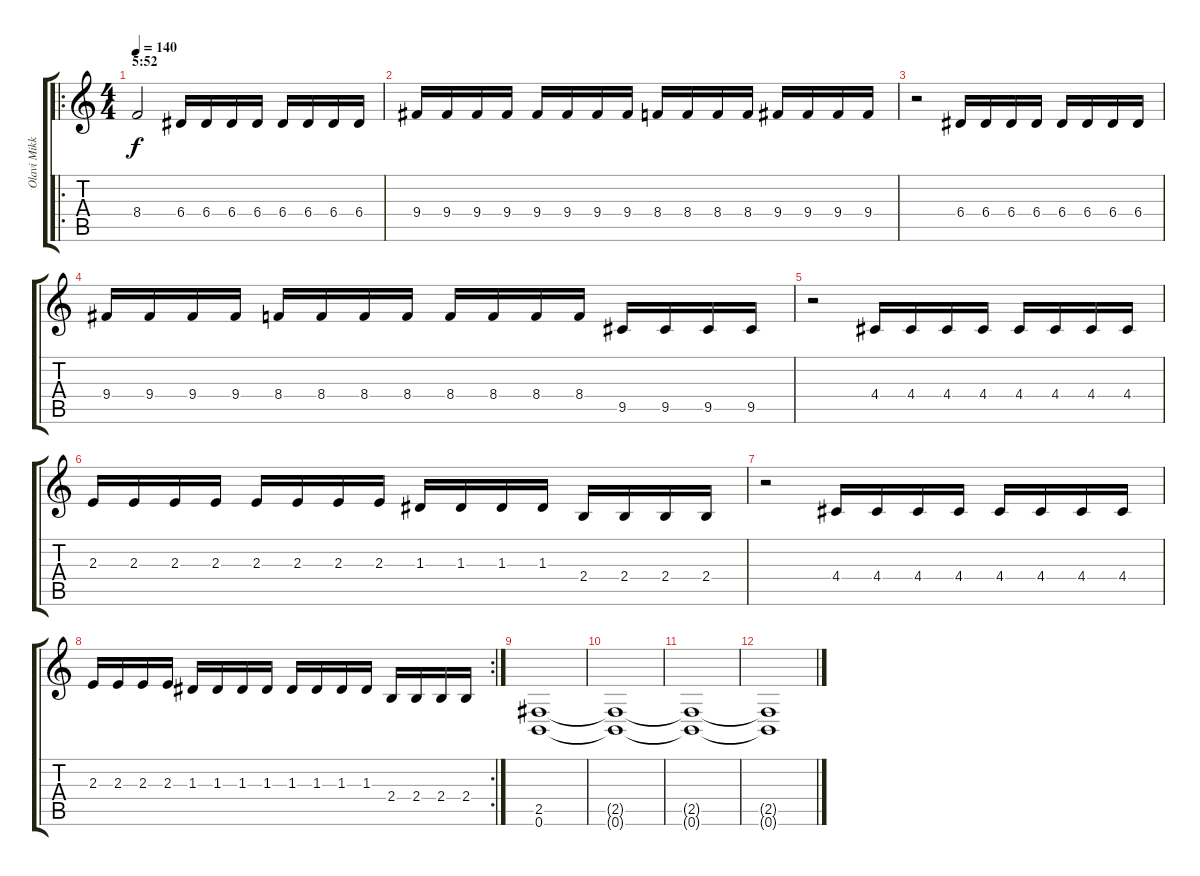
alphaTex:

\track ("Olavi Mikkonen" "Olavi Mikk") {instrument distortionguitar}
\staff {score tabs}
\tuning (B3 Gb3 D3 A2 E2 B1) {hide}
\ro
\ts (4 4)
\section ("" "5:52")
\tempo 140
\clef g2
\ks c
8.4.2{dy f} 6.4.16 6.4.16 6.4.16 6.4.16 6.4.16 6.4.16 6.4.16 6.4.16 |
9.4.16 9.4.16 9.4.16 9.4.16 9.4.16 9.4.16 9.4.16 9.4.16 8.4.16 8.4.16 8.4.16 8.4.16 9.4.16 9.4.16 9.4.16 9.4.16 |
r.2 6.4.16 6.4.16 6.4.16 6.4.16 6.4.16 6.4.16 6.4.16 6.4.16 |
9.4.16 9.4.16 9.4.16 9.4.16 8.4.16 8.4.16 8.4.16 8.4.16 8.4.16 8.4.16 8.4.16 8.4.16 9.5.16 9.5.16 9.5.16 9.5.16 |
r.2 4.4.16 4.4.16 4.4.16 4.4.16 4.4.16 4.4.16 4.4.16 4.4.16 |
2.3.16 2.3.16 2.3.16 2.3.16 2.3.16 2.3.16 2.3.16 2.3.16 1.3.16 1.3.16 1.3.16 1.3.16 2.4.16 2.4.16 2.4.16 2.4.16 |
r.2 4.4.16 4.4.16 4.4.16 4.4.16 4.4.16 4.4.16 4.4.16 4.4.16 |
\rc 2
2.3.16 2.3.16 2.3.16 2.3.16 1.3.16 1.3.16 1.3.16 1.3.16 1.3.16 1.3.16 1.3.16 1.3.16 2.4.16 2.4.16 2.4.16 2.4.16 |
(2.5 0.6).1{volume 2} |
(2.5{t} 0.6{t}).1 |
(2.5{t} 0.6{t}).1 |
(2.5{t} 0.6{t}).1
